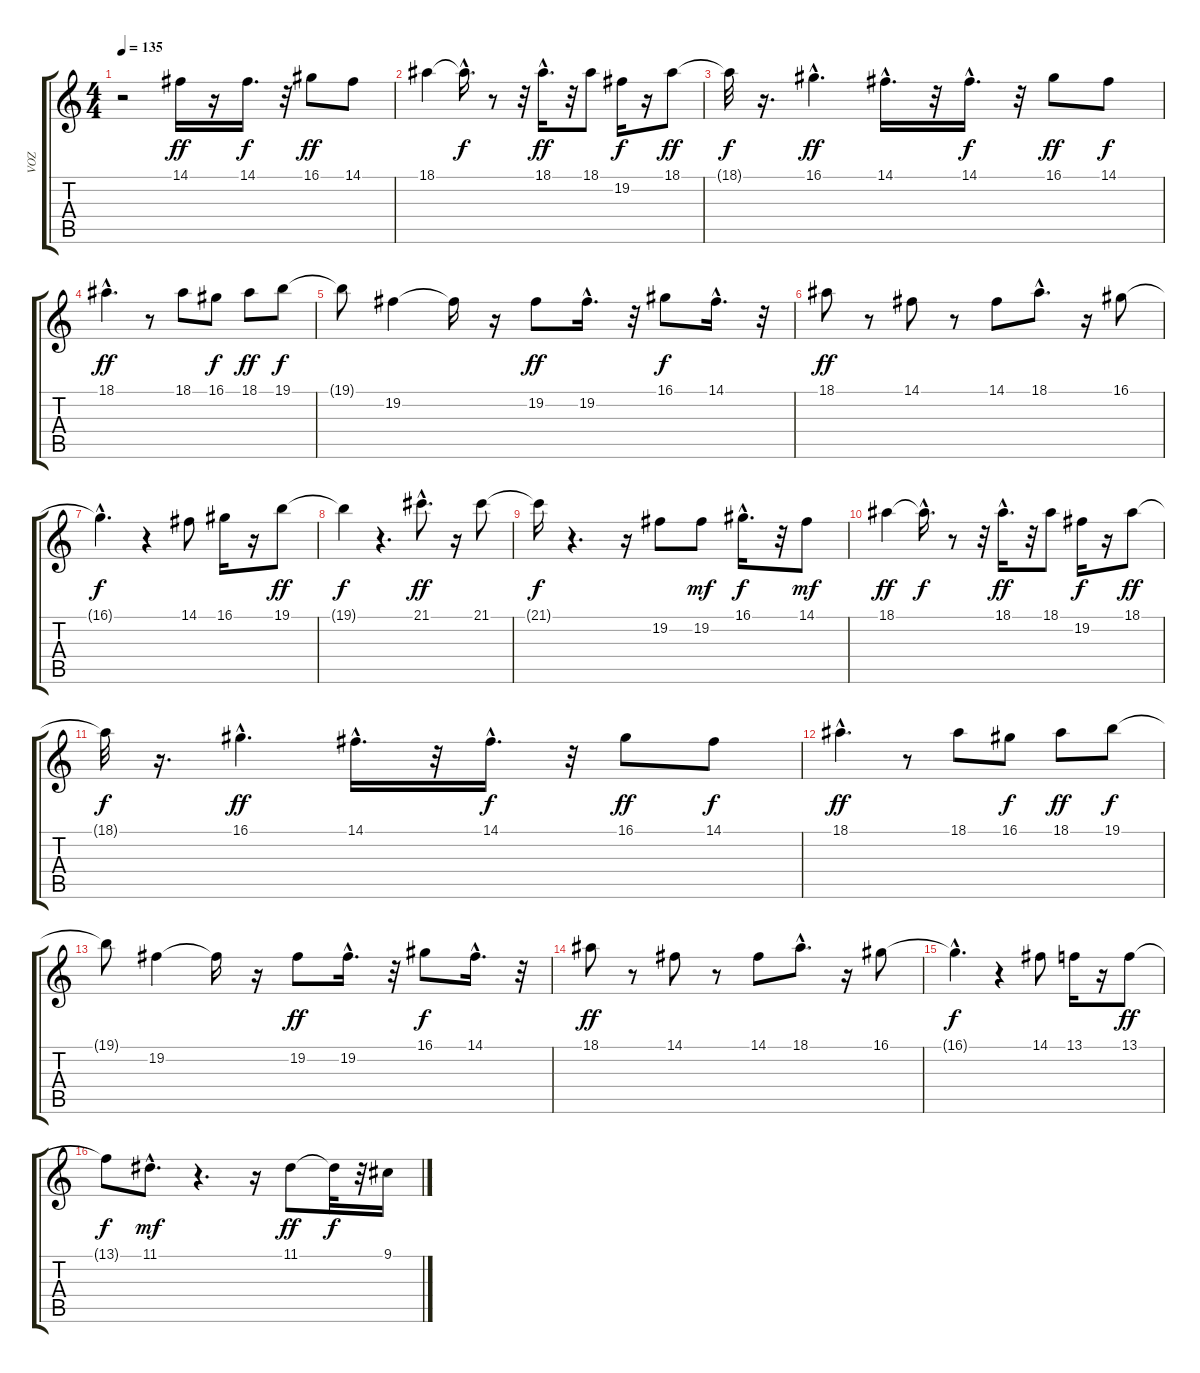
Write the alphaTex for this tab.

\track ("VOZ" "VOZ") {instrument violin}
\staff {score tabs}
\tuning (E4 B3 G3 D3 A2 E2) {hide}
\ts (4 4)
\tempo 135
\clef g2
\ks c
r.2{dy f} 14.1.16{dy ff} r.16 14.1.16{d dy f} r.32 16.1.8{dy ff} 14.1.8 |
18.1.4 18.1{hac t}.16{d dy f} r.8 r.32 18.1{hac}.16{d dy ff} r.32 18.1.8 19.2.16{dy f} r.16 18.1.8{dy ff} |
18.1{t}.32{dy f} r.16{d} 16.1{hac}.4{d dy ff} 14.1{hac}.16{d} r.32 14.1{hac}.16{d dy f} r.32 16.1.8{dy ff} 14.1.8{dy f} |
18.1{hac}.4{d dy ff} r.8 18.1.8 16.1.8{dy f} 18.1.8{dy ff} 19.1.8{dy f} |
19.1{t}.8 19.2.4 19.2{t}.16 r.16 19.2.8{dy ff} 19.2{hac}.16{d} r.32 16.1.8{dy f} 14.1{hac}.16{d} r.32 |
18.1.8{dy ff} r.8 14.1.8 r.8 14.1.8 18.1{hac}.8{d} r.16 16.1.8 |
16.1{hac t}.4{d dy f} r.4 14.1.8 16.1.16 r.16 19.1.8{dy ff} |
19.1{t}.4{dy f} r.4{d} 21.1{hac}.8{d dy ff} r.16 21.1.8 |
21.1{t}.16{dy f} r.4{d} r.16 19.2.8 19.2.8{dy mf} 16.1{hac}.16{d dy f} r.32 14.1.8{dy mf} |
18.1.4{dy ff} 18.1{hac t}.16{d dy f} r.8 r.32 18.1{hac}.16{d dy ff} r.32 18.1.8 19.2.16{dy f} r.16 18.1.8{dy ff} |
18.1{t}.32{dy f} r.16{d} 16.1{hac}.4{d dy ff} 14.1{hac}.16{d} r.32 14.1{hac}.16{d dy f} r.32 16.1.8{dy ff} 14.1.8{dy f} |
18.1{hac}.4{d dy ff} r.8 18.1.8 16.1.8{dy f} 18.1.8{dy ff} 19.1.8{dy f} |
19.1{t}.8 19.2.4 19.2{t}.16 r.16 19.2.8{dy ff} 19.2{hac}.16{d} r.32 16.1.8{dy f} 14.1{hac}.16{d} r.32 |
18.1.8{dy ff} r.8 14.1.8 r.8 14.1.8 18.1{hac}.8{d} r.16 16.1.8 |
16.1{hac t}.4{d dy f} r.4 14.1.8 13.1.16 r.16 13.1.8{dy ff} |
13.1{t}.8{dy f} 11.1{hac}.8{d dy mf} r.4{d} r.16 11.1.8{dy ff} 11.1{t}.32{dy f} r.32 9.1.16
